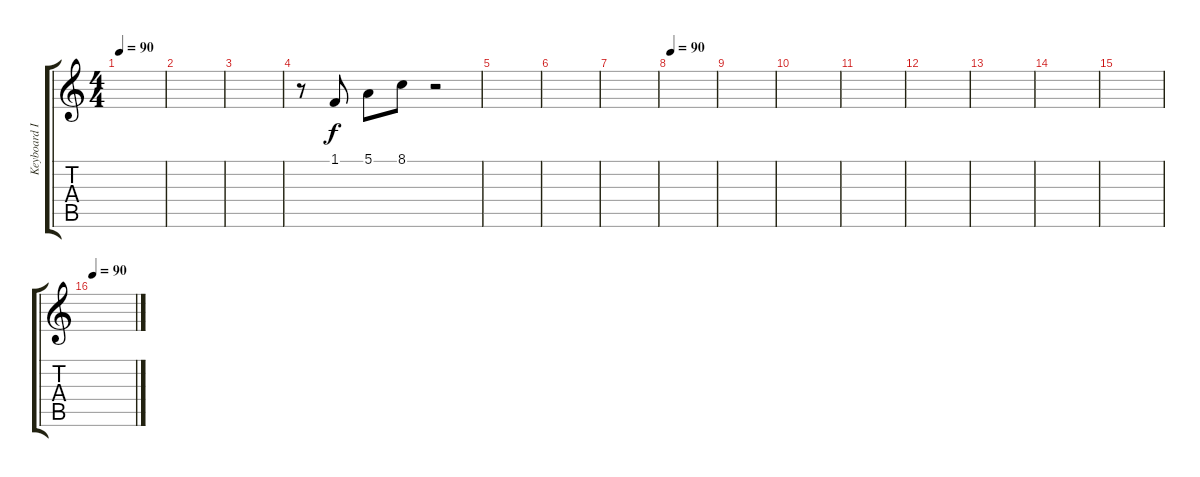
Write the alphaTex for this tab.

\track ("Keyboard III" "Keyboard I") {instrument orchestralharp}
\staff {score tabs}
\tuning (E4 B3 G3 D3 A2 E2) {hide}
\ts (4 4)
\tempo 90
\clef g2
\ks c
|
|
|
r.8{instrument brasssection} 1.1.8 5.1.8 8.1.8 r.2 |
|
|
|
\tempo 90
|
|
|
|
|
|
|
|
\tempo 90
